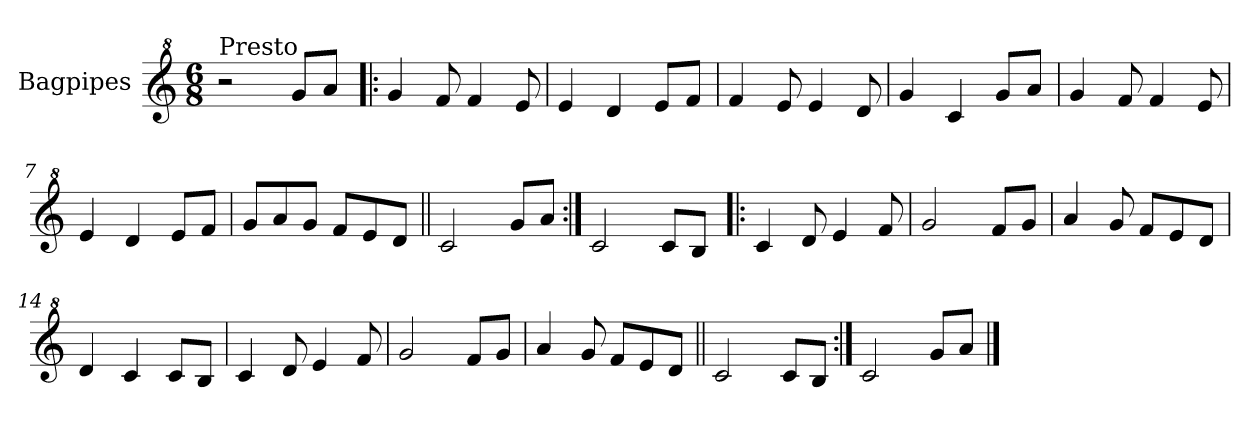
**kern
*part1
*staff1
*I"Bagpipes
*I'Bag
*clefG^2
*k[]
*C:
*M6/8
=1
!LO:TX:a:t=Presto
2r
8gg/L
8aa/J
=2!|:
4gg/
8ff/
4ff/
8ee/
=3
4ee/
4dd/
8ee/L
8ff/J
=4
4ff/
8ee/
4ee/
8dd/
=5
4gg/
4cc/
8gg/L
8aa/J
=6
4gg/
8ff/
4ff/
8ee/
=7
4ee/
4dd/
8ee/L
8ff/J
=8
8gg/L
8aa/
8gg/J
8ff/L
8ee/
8dd/J
=9||
2cc/
8gg/L
8aa/J
!!LO:LB:g=z
=10:|!
2cc/
8cc/L
8b/J
=11!|:
4cc/
8dd/
4ee/
8ff/
=12
2gg/
8ff/L
8gg/J
=13
4aa/
8gg/
8ff/L
8ee/
8dd/J
=14
4dd/
4cc/
8cc/L
8b/J
=15
4cc/
8dd/
4ee/
8ff/
=16
2gg/
8ff/L
8gg/J
=17
4aa/
8gg/
8ff/L
8ee/
8dd/J
=18||
2cc/
8cc/L
8b/J
=19:|!
2cc/
8gg/L
8aa/J
==
*-
